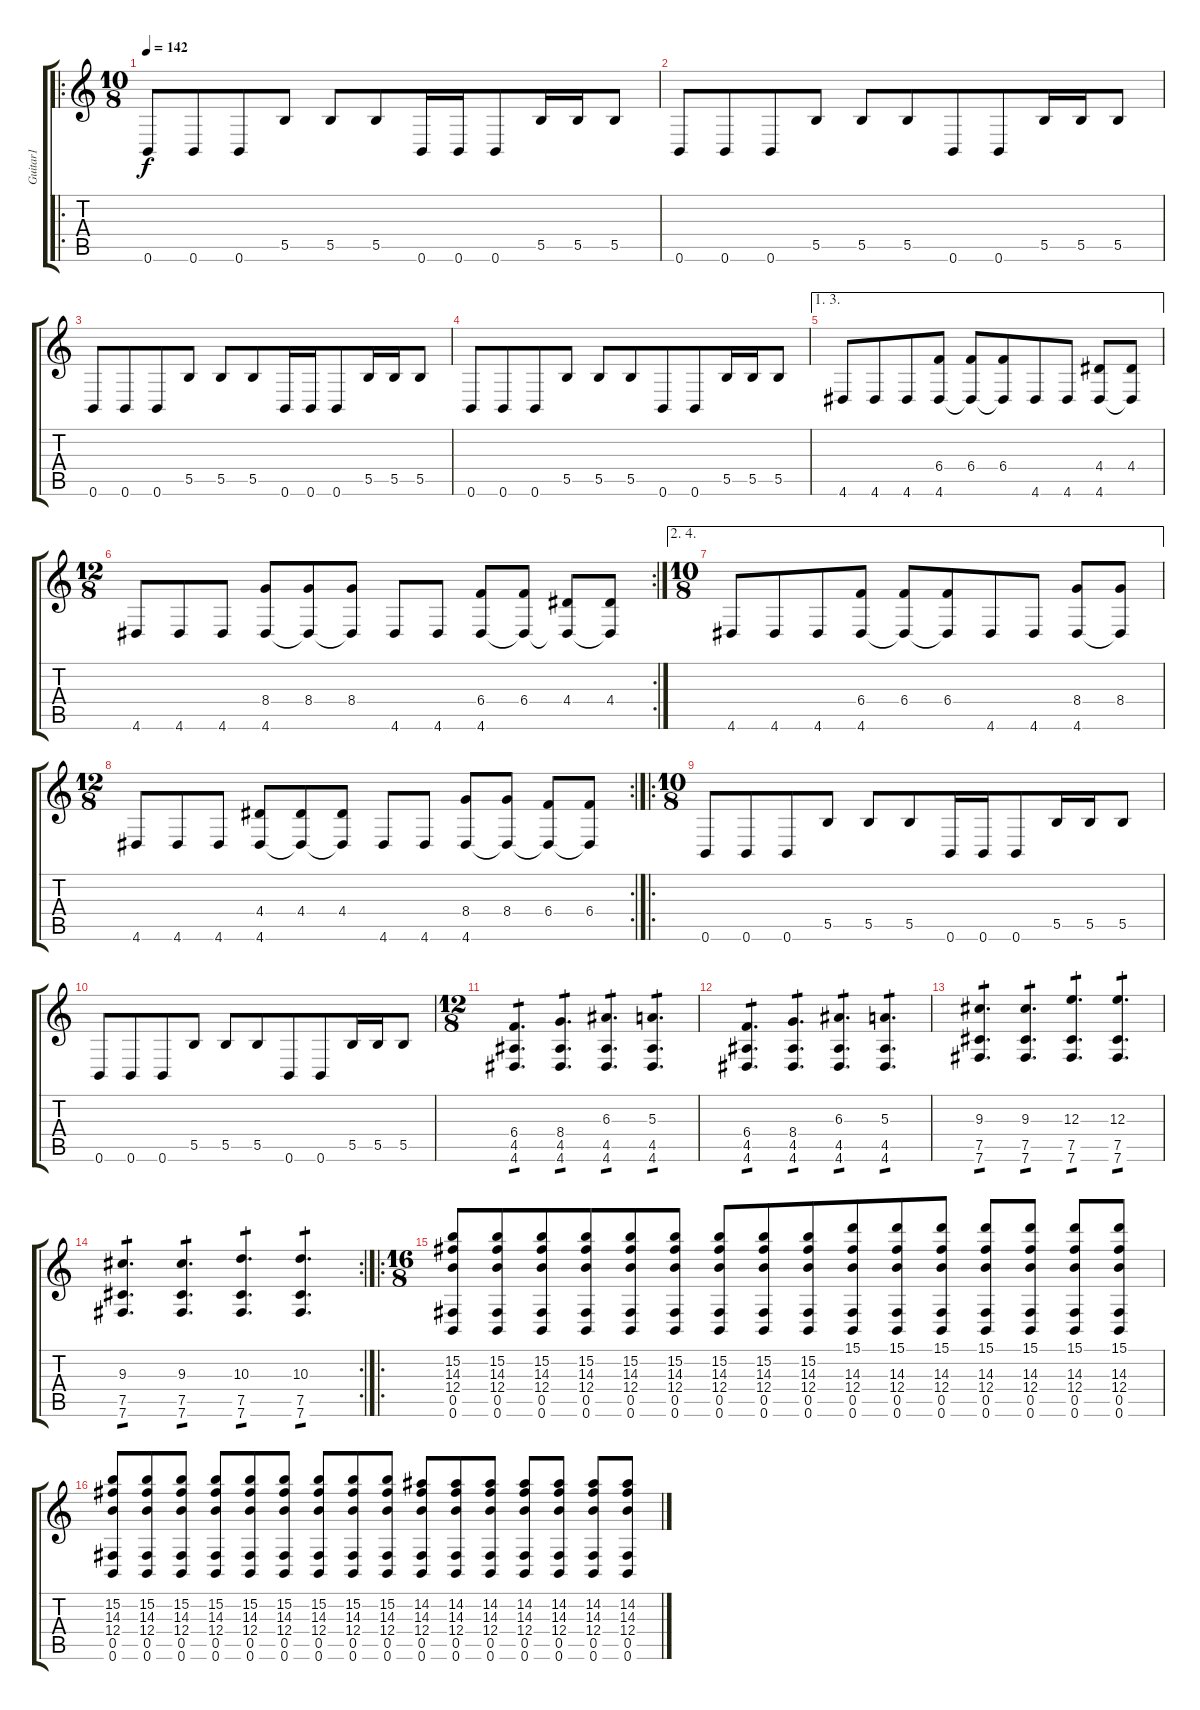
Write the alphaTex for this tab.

\track ("Guitar1" "Guitar1") {instrument overdrivenguitar}
\staff {score tabs}
\tuning (B3 Ab3 E3 B2 Gb2 B1) {hide}
\ro
\ts (10 8)
\tempo 142
\clef g2
\ks c
0.6.8{dy f instrument overdrivenguitar} 0.6.8 0.6.8 5.5.8 5.5.8 5.5.8 0.6.16{beam merge} 0.6.16{beam merge} 0.6.8 5.5.16 5.5.16{beam merge} 5.5.8 |
0.6.8 0.6.8 0.6.8 5.5.8 5.5.8 5.5.8 0.6.8{beam merge} 0.6.8 5.5.16 5.5.16{beam merge} 5.5.8 |
0.6.8 0.6.8 0.6.8 5.5.8 5.5.8 5.5.8 0.6.16{beam merge} 0.6.16{beam merge} 0.6.8 5.5.16 5.5.16{beam merge} 5.5.8 |
0.6.8 0.6.8 0.6.8 5.5.8 5.5.8 5.5.8 0.6.8{beam merge} 0.6.8 5.5.16 5.5.16{beam merge} 5.5.8 |
\ae (1 3)
4.6.8 4.6.8 4.6.8 (6.4 4.6).8 (6.4 4.6{t}).8 (6.4 4.6{t}).8 4.6.8{beam merge} 4.6.8{beam split} (4.4 4.6).8{beam merge} (4.4 4.6{t}).8 |
\rc 2
\ts (12 8)
4.6.8 4.6.8 4.6.8 (8.4 4.6).8 (8.4 4.6{t}).8 (8.4 4.6{t}).8 4.6.8{beam merge} 4.6.8{beam split} (6.4 4.6).8{beam merge} (6.4 4.6{t}).8{beam split} (4.4 4.6{t}).8{beam merge} (4.4 4.6{t}).8 |
\ae (2 4)
\ts (10 8)
4.6.8 4.6.8 4.6.8 (6.4 4.6).8 (6.4 4.6{t}).8 (6.4 4.6{t}).8 4.6.8{beam merge} 4.6.8{beam split} (8.4 4.6).8{beam merge} (8.4 4.6{t}).8 |
\rc 2
\ts (12 8)
4.6.8 4.6.8 4.6.8 (4.4 4.6).8 (4.4 4.6{t}).8 (4.4 4.6{t}).8 4.6.8 4.6.8{beam split} (8.4 4.6).8{beam merge} (8.4 4.6{t}).8{beam split} (6.4 4.6{t}).8 (6.4 4.6{t}).8 |
\ro
\ts (10 8)
0.6.8 0.6.8 0.6.8 5.5.8 5.5.8 5.5.8 0.6.16 0.6.16{beam merge} 0.6.8 5.5.16 5.5.16{beam merge} 5.5.8 |
0.6.8 0.6.8 0.6.8 5.5.8 5.5.8 5.5.8 0.6.8{beam merge} 0.6.8 5.5.16 5.5.16{beam merge} 5.5.8 |
\ts (12 8)
(6.4 4.5 4.6).4{d tp 1} (8.4 4.5 4.6).4{d tp 1} (6.3 4.5 4.6).4{d tp 1} (5.3 4.5 4.6).4{d tp 1} |
(6.4 4.5 4.6).4{d tp 1} (8.4 4.5 4.6).4{d tp 1} (6.3 4.5 4.6).4{d tp 1} (5.3 4.5 4.6).4{d tp 1} |
(9.3 7.5 7.6).4{d tp 1} (9.3 7.5 7.6).4{d tp 1} (12.3 7.5 7.6).4{d tp 1 beam merge} (12.3 7.5 7.6).4{d tp 1} |
\rc 2
(9.3 7.5 7.6).4{d tp 1} (9.3 7.5 7.6).4{d tp 1} (10.3 7.5 7.6).4{d tp 1} (10.3 7.5 7.6).4{d tp 1} |
\ro
\ts (16 8)
(15.2 14.3 12.4 0.5 0.6).8{beam merge} (15.2 14.3 12.4 0.5 0.6).8{beam merge} (15.2 14.3 12.4 0.5 0.6).8 (15.2 14.3 12.4 0.5 0.6).8{beam merge} (15.2 14.3 12.4 0.5 0.6).8{beam merge} (15.2 14.3 12.4 0.5 0.6).8 (15.2 14.3 12.4 0.5 0.6).8{beam merge} (15.2 14.3 12.4 0.5 0.6).8{beam merge} (15.2 14.3 12.4 0.5 0.6).8 (15.1 14.3 12.4 0.5 0.6).8{beam merge} (15.1 14.3 12.4 0.5 0.6).8{beam merge} (15.1 14.3 12.4 0.5 0.6).8{beam split} (15.1 14.3 12.4 0.5 0.6).8{beam merge} (15.1 14.3 12.4 0.5 0.6).8{beam split} (15.1 14.3 12.4 0.5 0.6).8{beam merge} (15.1 14.3 12.4 0.5 0.6).8 |
(15.2 14.3 12.4 0.5 0.6).8{beam merge} (15.2 14.3 12.4 0.5 0.6).8{beam merge} (15.2 14.3 12.4 0.5 0.6).8{beam split} (15.2 14.3 12.4 0.5 0.6).8{beam merge} (15.2 14.3 12.4 0.5 0.6).8{beam merge} (15.2 14.3 12.4 0.5 0.6).8{beam split} (15.2 14.3 12.4 0.5 0.6).8{beam merge} (15.2 14.3 12.4 0.5 0.6).8{beam merge} (15.2 14.3 12.4 0.5 0.6).8{beam split} (14.2 14.3 12.4 0.5 0.6).8{beam merge} (14.2 14.3 12.4 0.5 0.6).8{beam merge} (14.2 14.3 12.4 0.5 0.6).8{beam split} (14.2 14.3 12.4 0.5 0.6).8{beam merge} (14.2 14.3 12.4 0.5 0.6).8{beam split} (14.2 14.3 12.4 0.5 0.6).8{beam merge} (14.2 14.3 12.4 0.5 0.6).8
